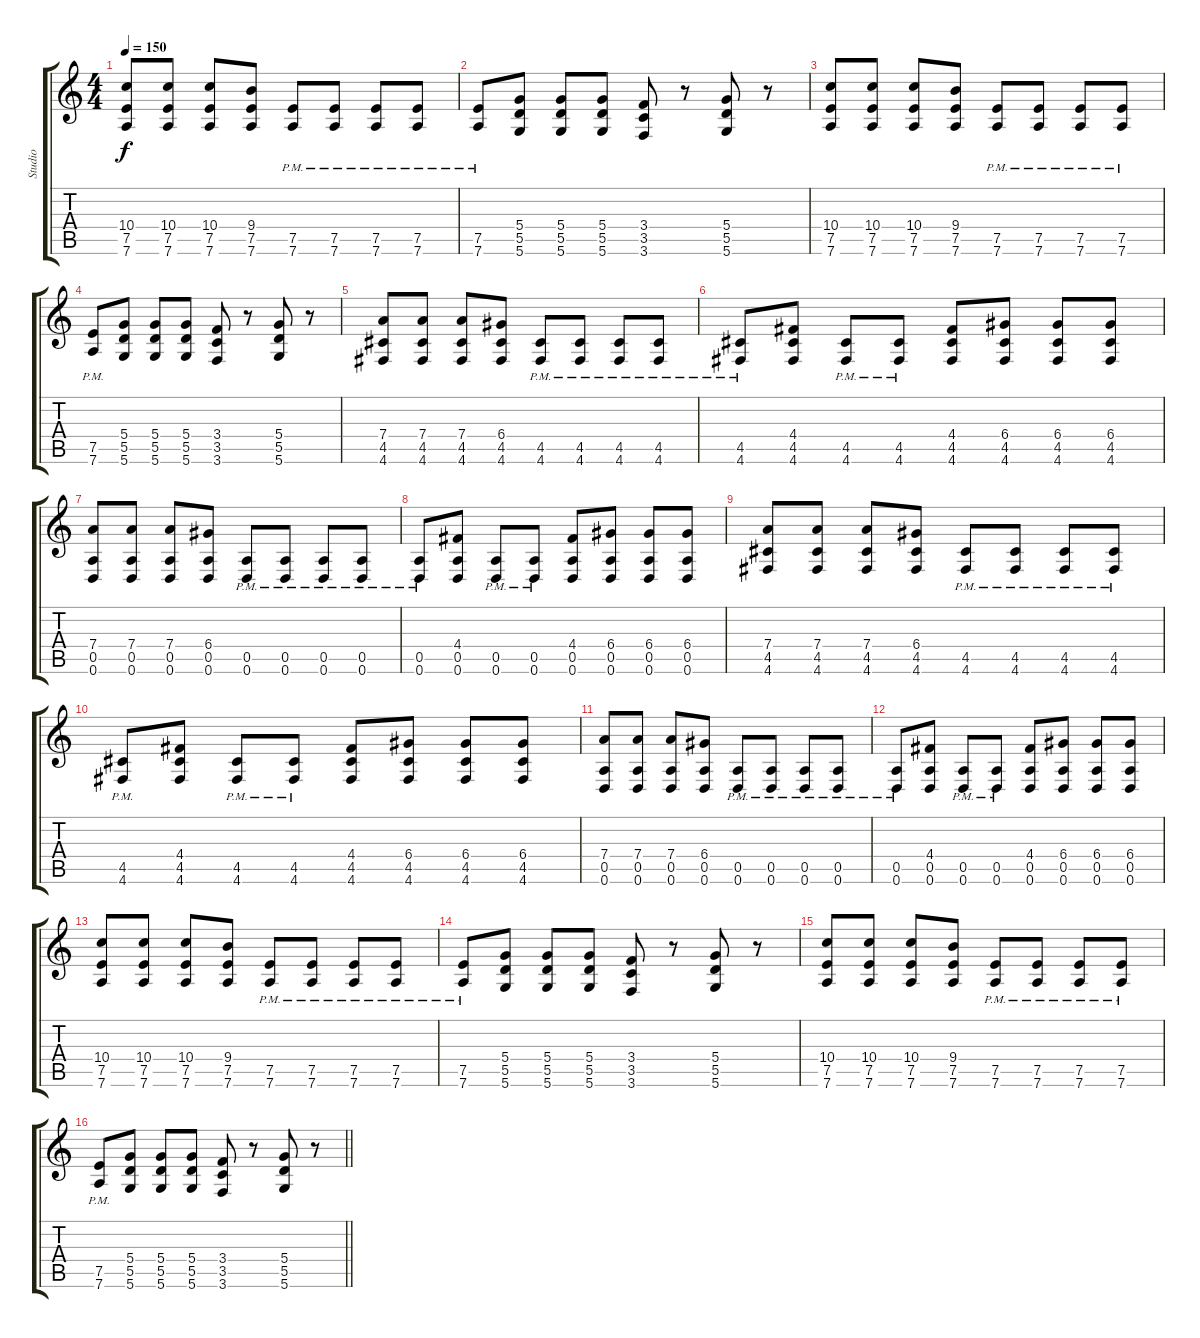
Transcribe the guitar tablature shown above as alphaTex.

\track ("Studio" "Studio") {instrument distortionguitar}
\staff {score tabs}
\tuning (E4 B3 G3 D3 A2 D2) {hide}
\ts (4 4)
\tempo 150
\clef g2
\ks c
(10.4 7.5 7.6).8{dy f} (10.4 7.5 7.6).8 (10.4 7.5 7.6).8 (9.4 7.5 7.6).8 (7.5{pm} 7.6{pm}).8 (7.5{pm} 7.6{pm}).8 (7.5{pm} 7.6{pm}).8 (7.5{pm} 7.6{pm}).8 |
(7.5{pm} 7.6{pm}).8 (5.4 5.5 5.6).8 (5.4 5.5 5.6).8 (5.4 5.5 5.6).8 (3.4 3.5 3.6).8 r.8 (5.4 5.5 5.6).8 r.8 |
(10.4 7.5 7.6).8 (10.4 7.5 7.6).8 (10.4 7.5 7.6).8 (9.4 7.5 7.6).8 (7.5{pm} 7.6{pm}).8 (7.5{pm} 7.6{pm}).8 (7.5{pm} 7.6{pm}).8 (7.5{pm} 7.6{pm}).8 |
(7.5{pm} 7.6{pm}).8 (5.4 5.5 5.6).8 (5.4 5.5 5.6).8 (5.4 5.5 5.6).8 (3.4 3.5 3.6).8 r.8 (5.4 5.5 5.6).8 r.8 |
(7.4 4.5 4.6).8 (7.4 4.5 4.6).8 (7.4 4.5 4.6).8 (6.4 4.5 4.6).8 (4.5{pm} 4.6{pm}).8 (4.5{pm} 4.6{pm}).8 (4.5{pm} 4.6{pm}).8 (4.5{pm} 4.6{pm}).8 |
(4.5{pm} 4.6{pm}).8 (4.4 4.5 4.6).8 (4.5{pm} 4.6{pm}).8 (4.5{pm} 4.6{pm}).8 (4.4 4.5 4.6).8 (6.4 4.5 4.6).8 (6.4 4.5 4.6).8 (6.4 4.5 4.6).8 |
(7.4 0.5 0.6).8 (7.4 0.5 0.6).8 (7.4 0.5 0.6).8 (6.4 0.5 0.6).8 (0.5{pm} 0.6{pm}).8 (0.5{pm} 0.6{pm}).8 (0.5{pm} 0.6{pm}).8 (0.5{pm} 0.6{pm}).8 |
(0.5{pm} 0.6{pm}).8 (4.4 0.5 0.6).8 (0.5{pm} 0.6{pm}).8 (0.5{pm} 0.6{pm}).8 (4.4 0.5 0.6).8 (6.4 0.5 0.6).8 (6.4 0.5 0.6).8 (6.4 0.5 0.6).8 |
(7.4 4.5 4.6).8 (7.4 4.5 4.6).8 (7.4 4.5 4.6).8 (6.4 4.5 4.6).8 (4.5{pm} 4.6{pm}).8 (4.5{pm} 4.6{pm}).8 (4.5{pm} 4.6{pm}).8 (4.5{pm} 4.6{pm}).8 |
(4.5{pm} 4.6{pm}).8 (4.4 4.5 4.6).8 (4.5{pm} 4.6{pm}).8 (4.5{pm} 4.6{pm}).8 (4.4 4.5 4.6).8 (6.4 4.5 4.6).8 (6.4 4.5 4.6).8 (6.4 4.5 4.6).8 |
(7.4 0.5 0.6).8 (7.4 0.5 0.6).8 (7.4 0.5 0.6).8 (6.4 0.5 0.6).8 (0.5{pm} 0.6{pm}).8 (0.5{pm} 0.6{pm}).8 (0.5{pm} 0.6{pm}).8 (0.5{pm} 0.6{pm}).8 |
(0.5{pm} 0.6{pm}).8 (4.4 0.5 0.6).8 (0.5{pm} 0.6{pm}).8 (0.5{pm} 0.6{pm}).8 (4.4 0.5 0.6).8 (6.4 0.5 0.6).8 (6.4 0.5 0.6).8 (6.4 0.5 0.6).8 |
(10.4 7.5 7.6).8 (10.4 7.5 7.6).8 (10.4 7.5 7.6).8 (9.4 7.5 7.6).8 (7.5{pm} 7.6{pm}).8 (7.5{pm} 7.6{pm}).8 (7.5{pm} 7.6{pm}).8 (7.5{pm} 7.6{pm}).8 |
(7.5{pm} 7.6{pm}).8 (5.4 5.5 5.6).8 (5.4 5.5 5.6).8 (5.4 5.5 5.6).8 (3.4 3.5 3.6).8 r.8 (5.4 5.5 5.6).8 r.8 |
(10.4 7.5 7.6).8 (10.4 7.5 7.6).8 (10.4 7.5 7.6).8 (9.4 7.5 7.6).8 (7.5{pm} 7.6{pm}).8 (7.5{pm} 7.6{pm}).8 (7.5{pm} 7.6{pm}).8 (7.5{pm} 7.6{pm}).8 |
\barLineRight lightlight
(7.5{pm} 7.6{pm}).8 (5.4 5.5 5.6).8 (5.4 5.5 5.6).8 (5.4 5.5 5.6).8 (3.4 3.5 3.6).8 r.8 (5.4 5.5 5.6).8 r.8
